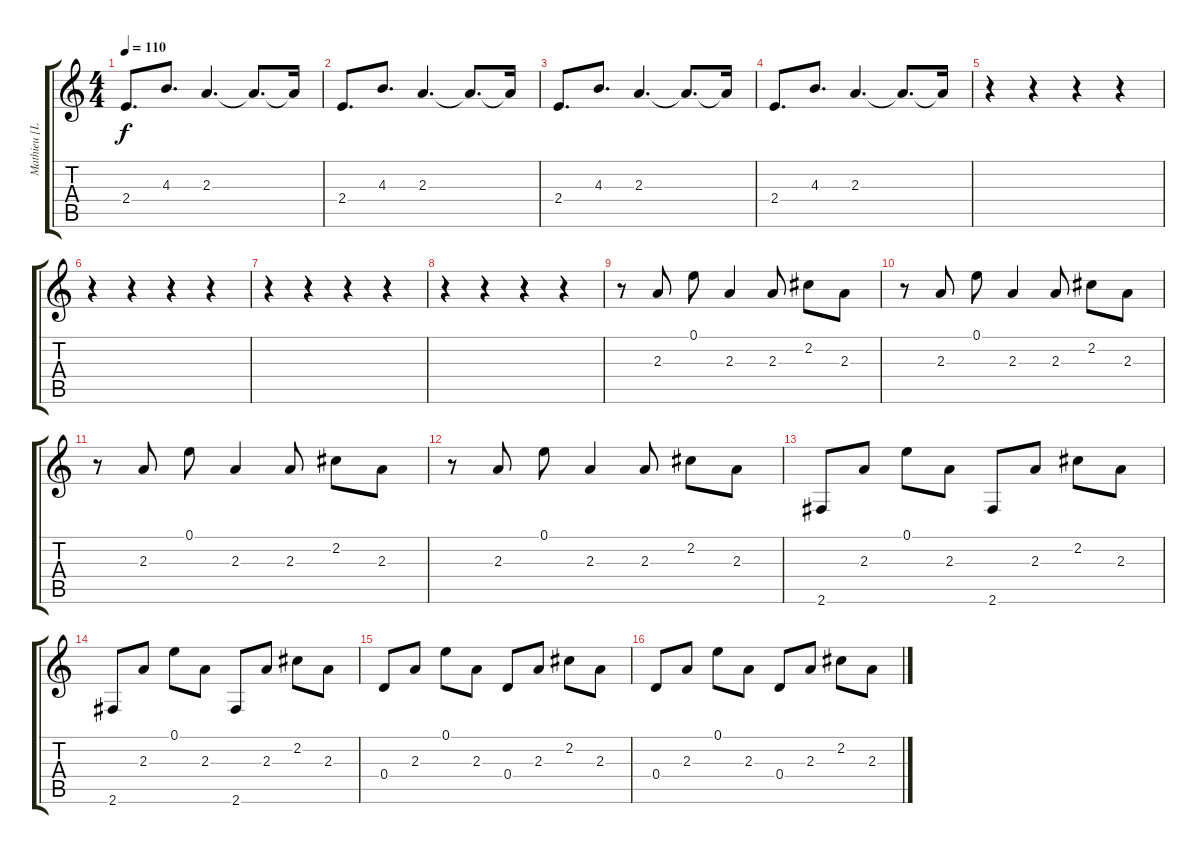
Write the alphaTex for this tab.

\track ("Mathieu [Lead Guitar]" "Mathieu [L") {instrument distortionguitar}
\staff {score tabs}
\tuning (E4 B3 G3 D3 A2 E2) {hide}
\ts (4 4)
\tempo 110
\clef g2
\ks c
2.4.8{d dy f} 4.3.8{d} 2.3.4{d} 2.3{t}.8{d} 2.3{t}.16 |
2.4.8{d} 4.3.8{d} 2.3.4{d} 2.3{t}.8{d} 2.3{t}.16 |
2.4.8{d} 4.3.8{d} 2.3.4{d} 2.3{t}.8{d} 2.3{t}.16 |
2.4.8{d} 4.3.8{d} 2.3.4{d} 2.3{t}.8{d} 2.3{t}.16 |
r.4 r.4 r.4 r.4 |
r.4 r.4 r.4 r.4 |
r.4 r.4 r.4 r.4 |
r.4 r.4 r.4 r.4 |
r.8 2.3.8 0.1.8 2.3.4 2.3.8 2.2.8 2.3.8 |
r.8 2.3.8 0.1.8 2.3.4 2.3.8 2.2.8 2.3.8 |
r.8 2.3.8 0.1.8 2.3.4 2.3.8 2.2.8 2.3.8 |
r.8 2.3.8 0.1.8 2.3.4 2.3.8 2.2.8 2.3.8 |
2.6.8 2.3.8 0.1.8 2.3.8 2.6.8 2.3.8 2.2.8 2.3.8 |
2.6.8 2.3.8 0.1.8 2.3.8 2.6.8 2.3.8 2.2.8 2.3.8 |
0.4.8 2.3.8 0.1.8 2.3.8 0.4.8 2.3.8 2.2.8 2.3.8 |
0.4.8 2.3.8 0.1.8 2.3.8 0.4.8 2.3.8 2.2.8 2.3.8
